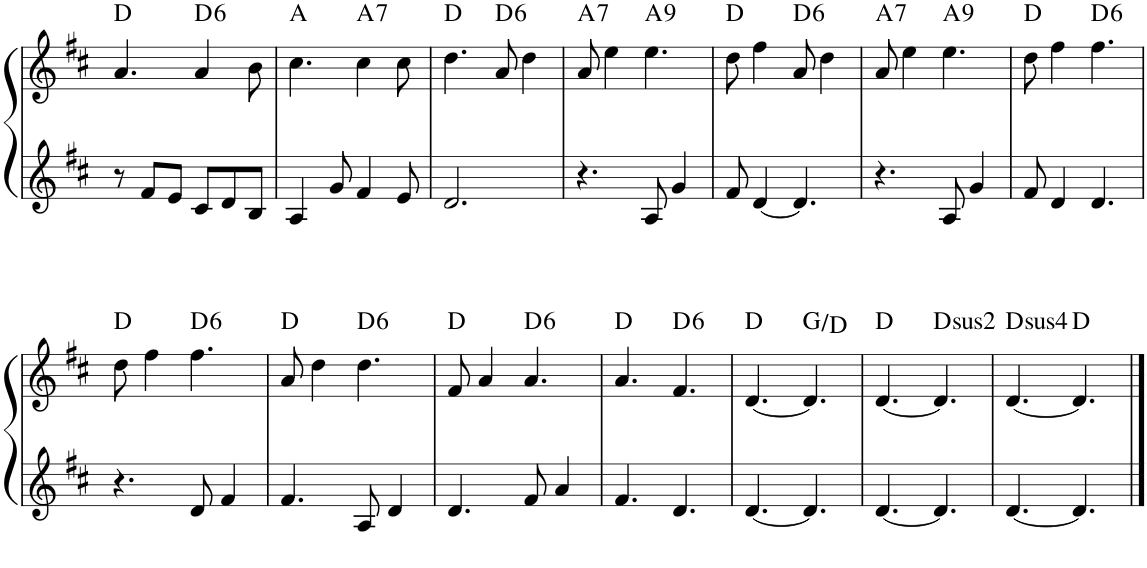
**kern	**kern	**harte
*part1	*part1	*part1
*staff2	*staff1	*
*I"Piano	*	*
*I'Pno.	*	*
!!LO:PB:g=z
*clefG2	*clefG2	*
*k[f#c#]	*k[f#c#]	*
*M6/8	*M6/8	*
=36	=36	=36
8r	4.a/	D:maj
8f#/L	.	.
8e/J	.	.
!	!	!LO:H:kt=6
8c#/L	4a/	D:maj6
8d/	.	.
8B/J	8b\	.
=37	=37	=37
4A/	4.cc#\	A:maj
8g/	.	.
!	!	!LO:H:kt=7
4f#/	4cc#\	A:7
8e/	8cc#\	.
=38	=38	=38
2.d/	4.dd\	D:maj
!	!	!LO:H:kt=6
.	8a/	D:maj6
.	4dd\	.
=39	=39	=39
!	!	!LO:H:kt=7
4.r	8a/	A:7
.	4ee\	.
!	!	!LO:H:kt=9
8A/	4.ee\	A:9
4g/	.	.
=40	=40	=40
8f#/	8dd\	D:maj
[4d/	4ff#\	.
!	!	!LO:H:kt=6
4.d/]	8a/	D:maj6
.	4dd\	.
=41	=41	=41
!	!	!LO:H:kt=7
4.r	8a/	A:7
.	4ee\	.
!	!	!LO:H:kt=9
8A/	4.ee\	A:9
4g/	.	.
=42	=42	=42
8f#/	8dd\	D:maj
4d/	4ff#\	.
!	!	!LO:H:kt=6
4.d/	4.ff#\	D:maj6
!!LO:LB:g=z
=43	=43	=43
4.r	8dd\	D:maj
.	4ff#\	.
!	!	!LO:H:kt=6
8d/	4.ff#\	D:maj6
4f#/	.	.
=44	=44	=44
4.f#/	8a/	D:maj
.	4dd\	.
!	!	!LO:H:kt=6
8A/	4.dd\	D:maj6
4d/	.	.
=45	=45	=45
4.d/	8f#/	D:maj
.	4a/	.
!	!	!LO:H:kt=6
8f#/	4.a/	D:maj6
4a/	.	.
=46	=46	=46
4.f#/	4.a/	D:maj
!	!	!LO:H:kt=6
4.d/	4.f#/	D:maj6
=47	=47	=47
[4.d/	[4.d/	D:maj
4.d/]	4.d/]	G:maj/5
=48	=48	=48
[4.d/	[4.d/	D:maj
!	!	!LO:H:kt=2
4.d/]	4.d/]	D:(1,2,5)
=49	=49	=49
!	!	!LO:H:kt=4
[4.d/	[4.d/	D:sus4
4.d/]	4.d/]	D:maj
==	==	==
*-	*-	*-
